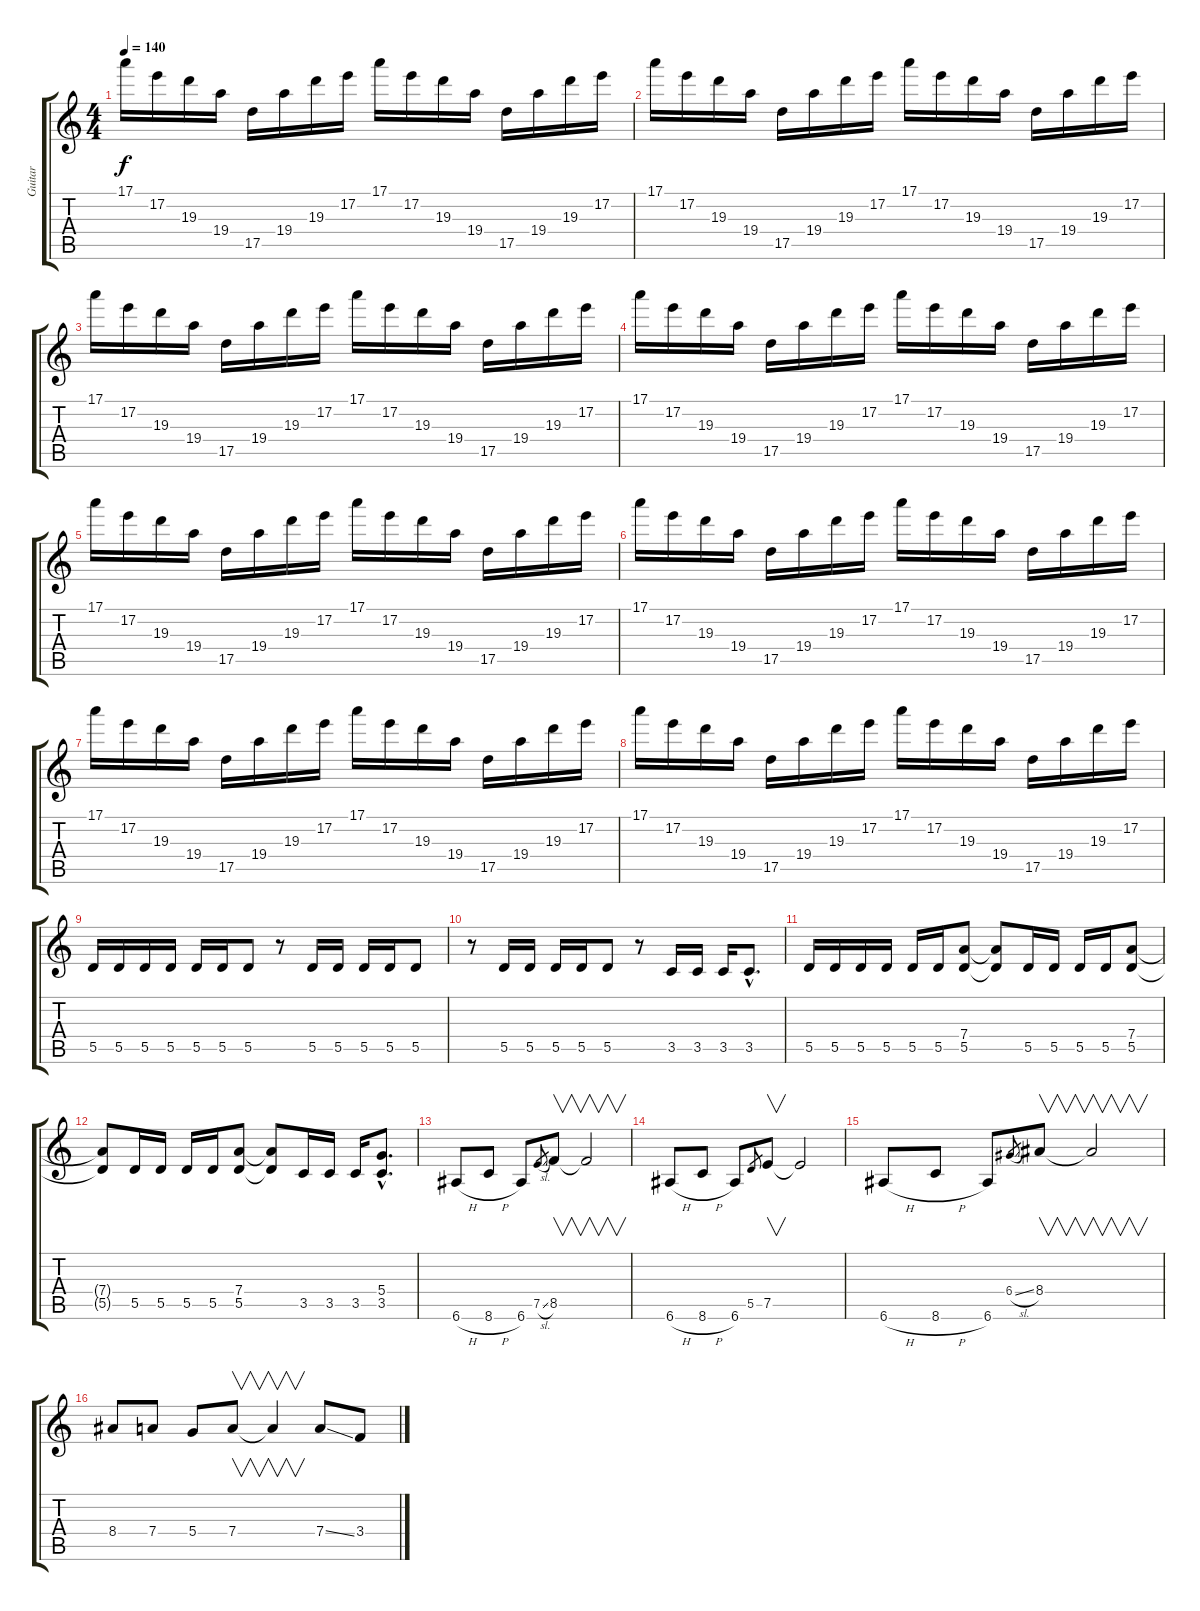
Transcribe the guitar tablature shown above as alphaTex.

\track ("Guitar" "Guitar") {instrument distortionguitar}
\staff {score tabs}
\tuning (E4 B3 G3 D3 A2 E2) {hide}
\ts (4 4)
\tempo 140
\clef g2
\ks c
17.1.16{dy f balance 8} 17.2.16 19.3.16 19.4.16 17.5.16 19.4.16 19.3.16 17.2.16 17.1.16 17.2.16 19.3.16 19.4.16 17.5.16 19.4.16 19.3.16 17.2.16 |
17.1.16 17.2.16 19.3.16 19.4.16 17.5.16 19.4.16 19.3.16 17.2.16 17.1.16 17.2.16 19.3.16 19.4.16 17.5.16 19.4.16 19.3.16 17.2.16 |
17.1.16 17.2.16 19.3.16 19.4.16 17.5.16 19.4.16 19.3.16 17.2.16 17.1.16 17.2.16 19.3.16 19.4.16 17.5.16 19.4.16 19.3.16 17.2.16 |
17.1.16 17.2.16 19.3.16 19.4.16 17.5.16 19.4.16 19.3.16 17.2.16 17.1.16 17.2.16 19.3.16 19.4.16 17.5.16 19.4.16 19.3.16 17.2.16 |
17.1.16 17.2.16 19.3.16 19.4.16 17.5.16 19.4.16 19.3.16 17.2.16 17.1.16 17.2.16 19.3.16 19.4.16 17.5.16 19.4.16 19.3.16 17.2.16 |
17.1.16 17.2.16 19.3.16 19.4.16 17.5.16 19.4.16 19.3.16 17.2.16 17.1.16 17.2.16 19.3.16 19.4.16 17.5.16 19.4.16 19.3.16 17.2.16 |
17.1.16 17.2.16 19.3.16 19.4.16 17.5.16 19.4.16 19.3.16 17.2.16 17.1.16 17.2.16 19.3.16 19.4.16 17.5.16 19.4.16 19.3.16 17.2.16 |
17.1.16 17.2.16 19.3.16 19.4.16 17.5.16 19.4.16 19.3.16 17.2.16 17.1.16 17.2.16 19.3.16 19.4.16 17.5.16 19.4.16 19.3.16 17.2.16 |
5.5.16{balance 16} 5.5.16 5.5.16 5.5.16 5.5.16 5.5.16 5.5.8 r.8 5.5.16 5.5.16 5.5.16 5.5.16 5.5.8 |
r.8 5.5.16 5.5.16 5.5.16 5.5.16 5.5.8 r.8 3.5.16 3.5.16 3.5.16 3.5{hac}.8{d} |
5.5.16 5.5.16 5.5.16 5.5.16 5.5.16 5.5.16 (7.4 5.5).8 (7.4{t} 5.5{t}).8 5.5.16 5.5.16 5.5.16 5.5.16 (7.4 5.5).8 |
(7.4{t} 5.5{t}).8 5.5.16 5.5.16 5.5.16 5.5.16 (7.4 5.5).8 (7.4{t} 5.5{t}).8 3.5.16 3.5.16 3.5.16 (5.4{hac} 3.5{hac}).8{d} |
6.6{h}.8 8.6{h}.8 6.6.8 7.5{sl}.8{gr} 8.5.8{v} 8.5{t}.2{v} |
6.6{h}.8 8.6{h}.8 6.6.8 5.5.8{gr} 7.5.8{v} 7.5{t}.2 |
6.6{h}.8 8.6{h}.8 6.6.8 6.4{sl}.8{gr} 8.4.8{v} 8.4{t}.2{v} |
8.4.8 7.4.8 5.4.8 7.4.8{v} 7.4{t}.4{v} 7.4{ss}.8 3.4.8
